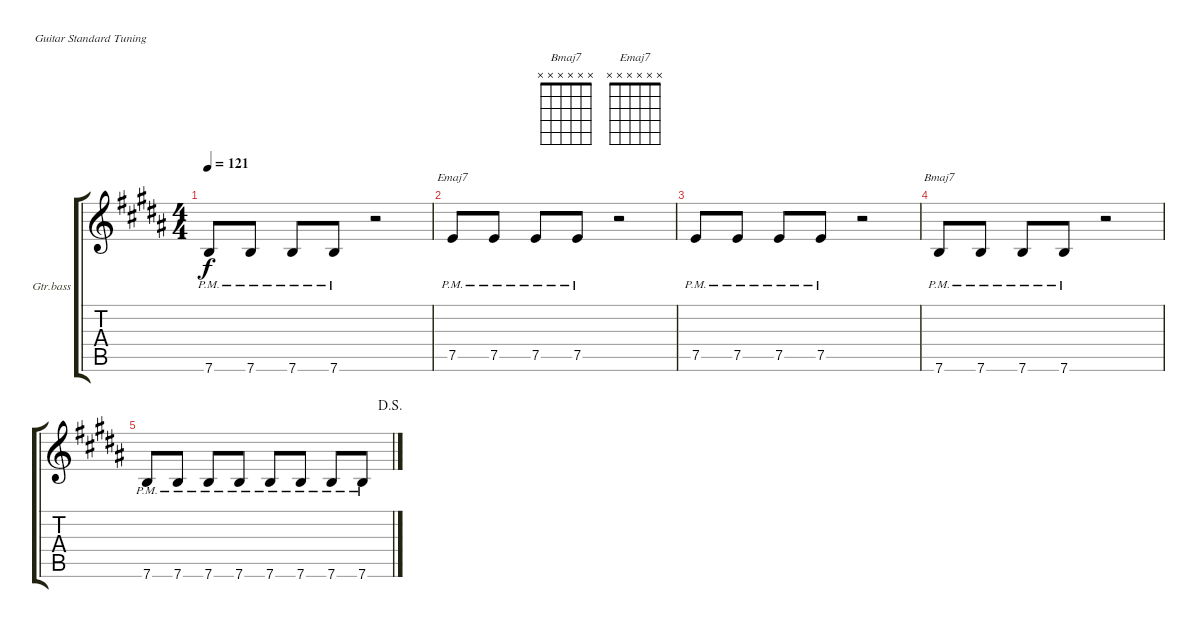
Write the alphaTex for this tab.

\defaultSystemsLayout 4
\bracketExtendMode groupsimilarinstruments
\firstSystemTrackNameOrientation horizontal
\otherSystemsTrackNameOrientation horizontal
\track ("Electric Guitar, bass notes" "Gtr.bass") {instrument electricguitarclean}
\staff {score tabs}
\tuning (E4 B3 G3 D3 A2 E2)
\chord ("Bmaj7" x x x x x x)
\chord ("Emaj7" x x x x x x)
\ts (4 4)
\tempo 121
\clef g2
\ks b
7.6{pm}.8{dy f} 7.6{pm}.8 7.6{pm}.8 7.6{pm}.8 r.2 |
7.5{pm}.8{ch "Emaj7"} 7.5{pm}.8 7.5{pm}.8 7.5{pm}.8 r.2 |
7.5{pm}.8 7.5{pm}.8 7.5{pm}.8 7.5{pm}.8 r.2 |
7.6{pm}.8{ch "Bmaj7"} 7.6{pm}.8 7.6{pm}.8 7.6{pm}.8 r.2 |
\jump dalsegno
7.6{pm}.8 7.6{pm}.8 7.6{pm}.8 7.6{pm}.8 7.6{pm}.8 7.6{pm}.8 7.6{pm}.8 7.6{pm}.8
